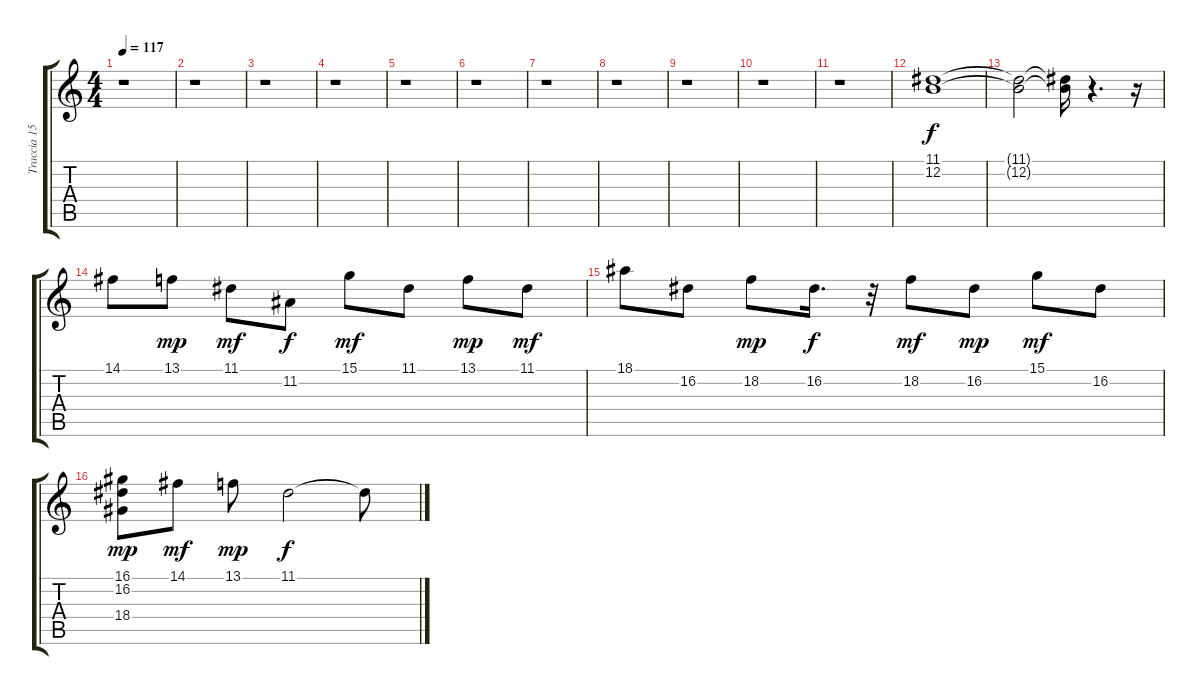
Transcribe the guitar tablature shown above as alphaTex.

\track ("Traccia 15" "Traccia 15") {instrument electricpiano2}
\staff {score tabs}
\tuning (E4 B3 G3 D3 A2 E2) {hide}
\ts (4 4)
\tempo 117
\clef g2
\ks c
r.1{dy f} |
r.1 |
r.1 |
r.1 |
r.1 |
r.1 |
r.1 |
r.1 |
r.1 |
r.1 |
r.1 |
(11.1 12.2).1{volume 9 balance 8 instrument electricpiano1} |
(11.1{t} 12.2{t}).2 (11.1{t} 12.2{t}).16 r.4{d} r.16 |
14.1.8 13.1.8{dy mp} 11.1.8{dy mf} 11.2.8{dy f} 15.1.8{dy mf} 11.1.8 13.1.8{dy mp} 11.1.8{dy mf} |
18.1.8 16.2.8 18.2.8{dy mp} 16.2.16{d dy f} r.32 18.2.8{dy mf} 16.2.8{dy mp} 15.1.8{dy mf} 16.2.8 |
(16.1 16.2 18.4).8{dy mp} 14.1.8{dy mf} 13.1.8{dy mp} 11.1.2{dy f} 11.1{t}.8
